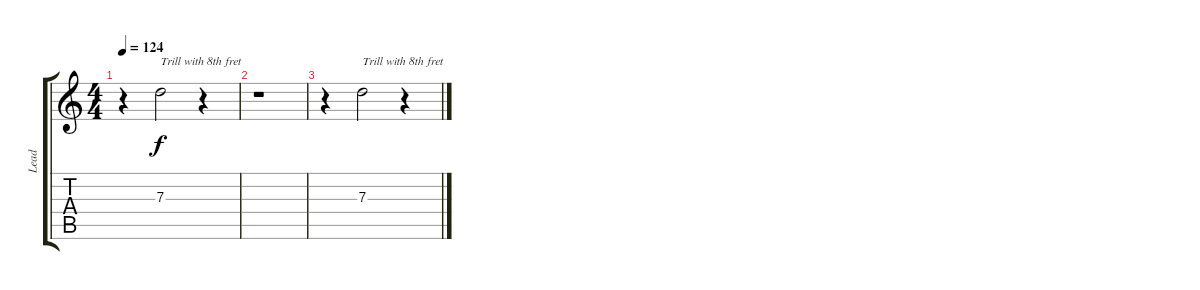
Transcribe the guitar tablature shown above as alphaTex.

\track ("Lead" "Lead") {instrument distortionguitar}
\staff {score tabs}
\tuning (E4 B3 G3 D3 A2 E2) {hide}
\ts (4 4)
\tempo 124
\clef g2
\ks c
r.4{dy f} 7.3.2{txt "Trill with 8th fret"} r.4 |
r.1 |
r.4 7.3.2{txt "Trill with 8th fret"} r.4
